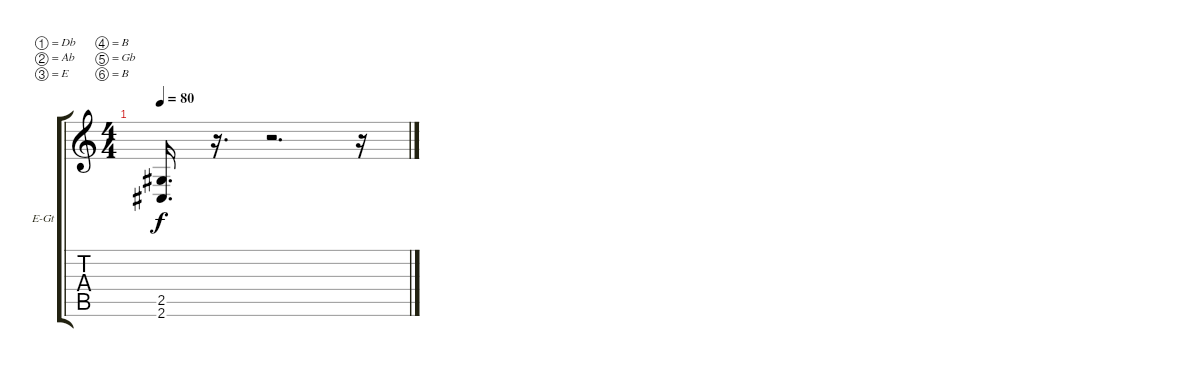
\bracketExtendMode groupsimilarinstruments
\firstSystemTrackNameOrientation horizontal
\otherSystemsTrackNameOrientation horizontal
\track ("Right guitar" "E-Gt") {instrument overdrivenguitar}
\staff {score tabs}
\tuning (Db4 Ab3 E3 B2 Gb2 B1)
\ts (4 4)
\tempo 80
\clef g2
\ks c
(2.5 2.6).16{d dy f} r.16{d} r.2{d} r.16
